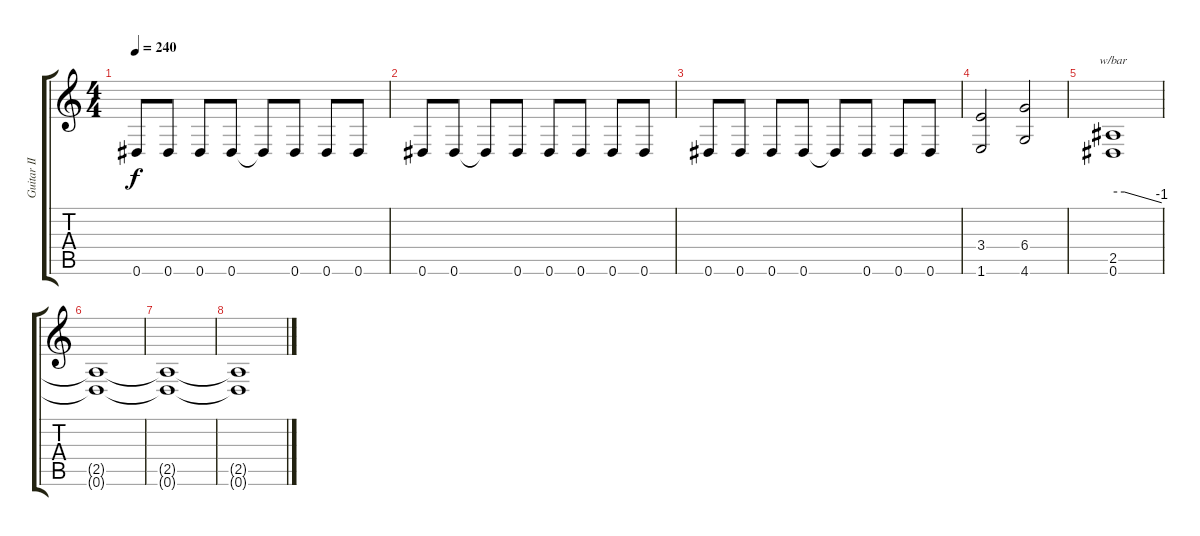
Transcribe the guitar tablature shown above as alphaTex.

\track ("Guitar II" "Guitar II") {instrument overdrivenguitar}
\staff {score tabs}
\tuning (Eb4 Bb3 Gb3 Db3 Ab2 Eb2) {hide}
\ts (4 4)
\tempo 240
\clef g2
\ks c
0.6.8{dy f} 0.6.8 0.6.8 0.6.8 0.6{t}.8 0.6.8 0.6.8 0.6.8 |
0.6.8 0.6.8 0.6{t}.8 0.6.8 0.6.8 0.6.8 0.6.8 0.6.8 |
0.6.8 0.6.8 0.6.8 0.6.8 0.6{t}.8 0.6.8 0.6.8 0.6.8 |
(3.4 1.6).2 (6.4 4.6).2 |
(2.5 0.6).1{tbe (custom default 0 0 14 0 60 -4)} |
(2.5{t} 0.6{t}).1 |
(2.5{t} 0.6{t}).1 |
(2.5{t} 0.6{t}).1
